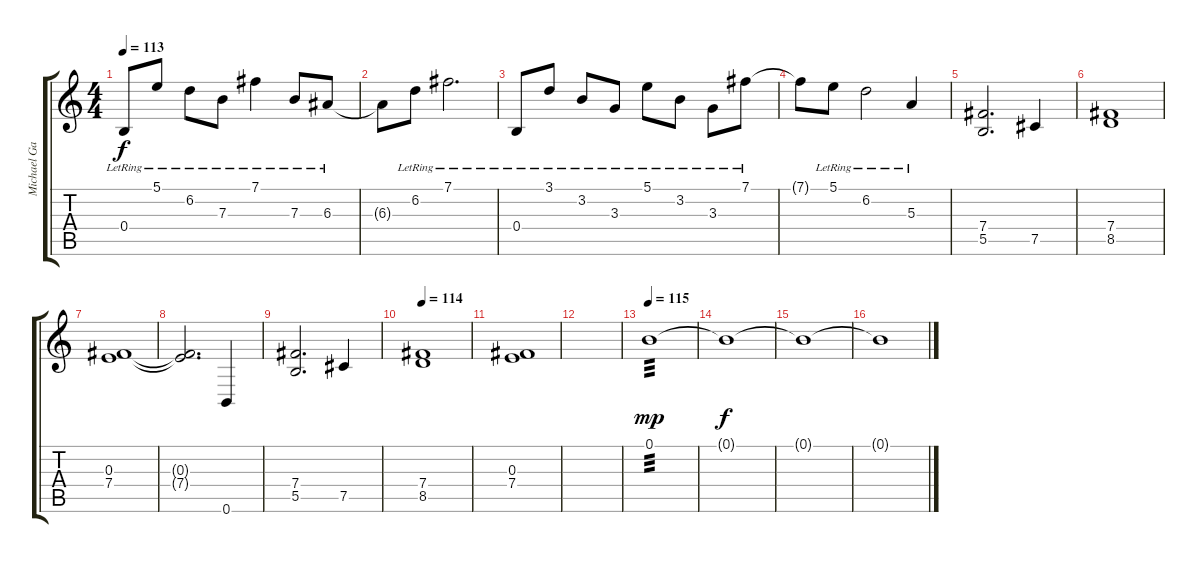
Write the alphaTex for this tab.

\track ("Michael Gallagher" "Michael Ga") {instrument overdrivenguitar}
\staff {score tabs}
\tuning (B3 Ab3 E3 B2 Gb2 B1) {hide}
\ts (4 4)
\tempo 113
\clef g2
\ks c
0.4{lr}.8{dy f} 5.1{lr}.8 6.2{lr}.8 7.3{lr}.8 7.1{lr}.4 7.3{lr}.8 6.3{lr}.8 |
6.3{t}.8 6.2{lr}.8 7.1{lr}.2{d} |
0.4{lr}.8 3.1{lr}.8 3.2{lr}.8 3.3{lr}.8 5.1{lr}.8 3.2{lr}.8 3.3{lr}.8 7.1{lr}.8 |
7.1{t}.8 5.1{lr}.8 6.2{lr}.2 5.3{lr}.4 |
(7.4 5.5).2{d volume 13} 7.5.4 |
(7.4 8.5).1 |
(0.3 7.4).1 |
(0.3{t} 7.4{t}).2{d} 0.6.4 |
(7.4 5.5).2{d} 7.5.4 |
\tempo 114
(7.4 8.5).1 |
(0.3 7.4).1 |
|
\tempo 115
0.1.1{tp 3 dy mp instrument distortionguitar} |
0.1{t}.1{dy f} |
0.1{t}.1 |
0.1{t}.1
